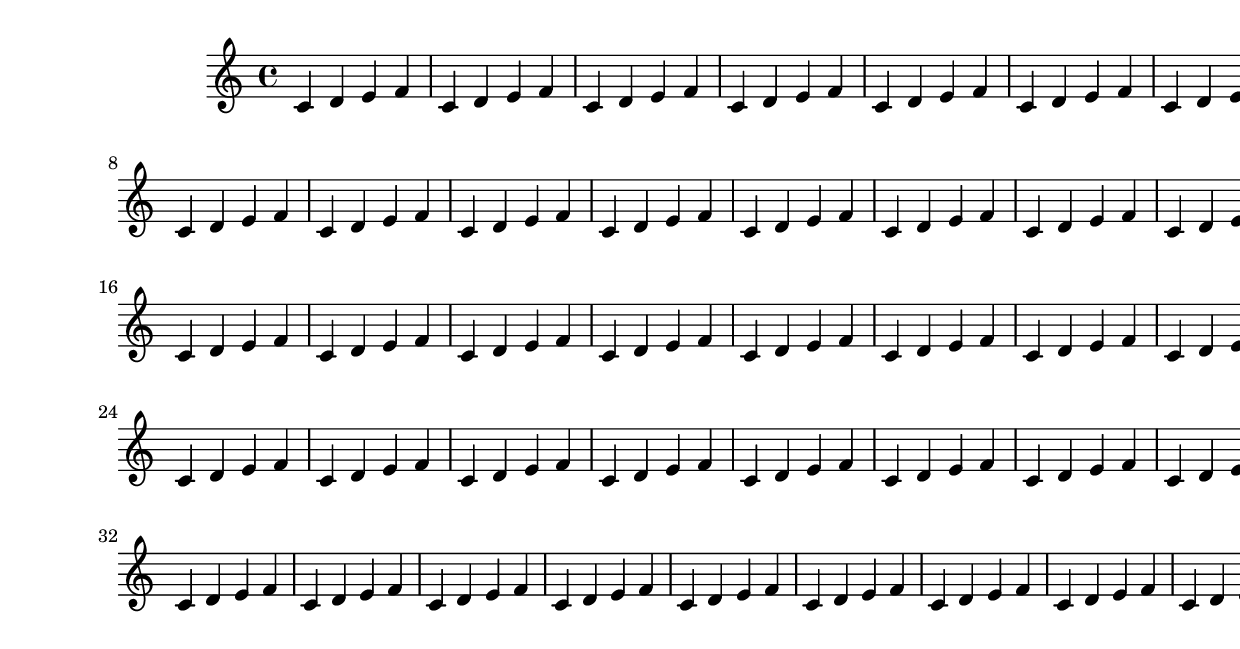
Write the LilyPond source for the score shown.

\version "2.13.5"

\header {
  texidoc = "All checks can be avoided by setting check-consistency to ##f in \paper."
}

someNotes = \relative c' { \repeat unfold 40 { c4 d e f } }

\paper {
  left-margin = 20 \mm
  right-margin = 40 \mm
  line-width = 200 \mm
  check-consistency = ##f
}

\book {
  \score { \someNotes }
}


